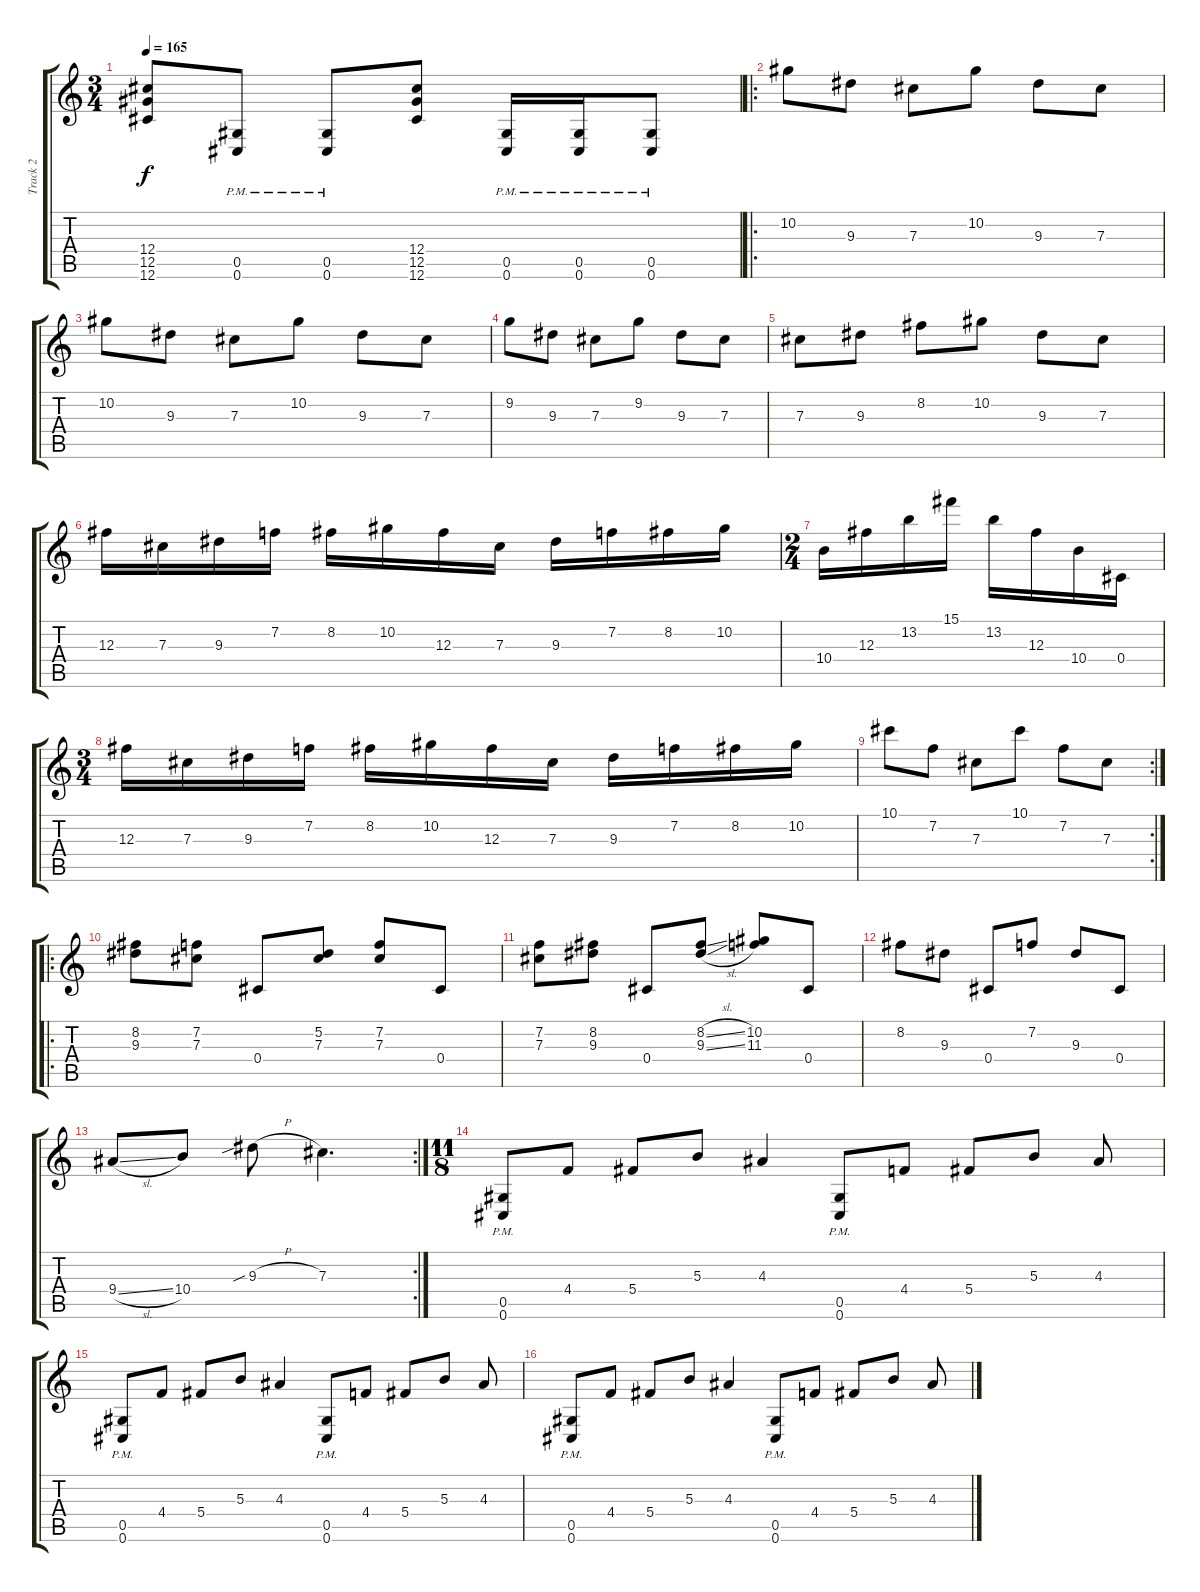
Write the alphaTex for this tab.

\track ("Track 2" "Track 2") {instrument overdrivenguitar}
\staff {score tabs}
\tuning (Eb4 Bb3 Gb3 Db3 Ab2 Db2) {hide}
\ts (3 4)
\tempo 165
\clef g2
\ks c
(12.4 12.5 12.6).8{dy f} (0.5{pm} 0.6{pm}).8 (0.5{pm} 0.6{pm}).8 (12.4 12.5 12.6).8 (0.5{pm} 0.6{pm}).16 (0.5{pm} 0.6{pm}).16 (0.5{pm} 0.6{pm}).8 |
\ro
10.2.8 9.3.8 7.3.8 10.2.8 9.3.8 7.3.8 |
10.2.8 9.3.8 7.3.8 10.2.8 9.3.8 7.3.8 |
9.2.8 9.3.8 7.3.8 9.2.8 9.3.8 7.3.8 |
7.3.8 9.3.8 8.2.8 10.2.8 9.3.8 7.3.8 |
12.3.16 7.3.16 9.3.16 7.2.16 8.2.16 10.2.16 12.3.16 7.3.16 9.3.16 7.2.16 8.2.16 10.2.16 |
\ts (2 4)
10.4.16 12.3.16 13.2.16 15.1.16 13.2.16 12.3.16 10.4.16 0.4.16 |
\ts (3 4)
12.3.16 7.3.16 9.3.16 7.2.16 8.2.16 10.2.16 12.3.16 7.3.16 9.3.16 7.2.16 8.2.16 10.2.16 |
\rc 2
10.1.8 7.2.8 7.3.8 10.1.8 7.2.8 7.3.8 |
\ro
(8.2 9.3).8 (7.2 7.3).8 0.4.8 (5.2 7.3).8 (7.2 7.3).8 0.4.8 |
(7.2 7.3).8 (8.2 9.3).8 0.4.8 (8.2{sl} 9.3{sl}).8 (10.2 11.3).8 0.4.8 |
8.2.8 9.3.8 0.4.8 7.2.8 9.3.8 0.4.8 |
\rc 2
9.4{sl}.8 10.4.8 9.3{sib h}.8 7.3.4{d} |
\ts (11 8)
(0.5{pm} 0.6{pm}).8 4.4.8 5.4.8 5.3.8 4.3.4 (0.5{pm} 0.6{pm}).8 4.4.8 5.4.8 5.3.8 4.3.8 |
(0.5{pm} 0.6{pm}).8 4.4.8 5.4.8 5.3.8 4.3.4 (0.5{pm} 0.6{pm}).8 4.4.8 5.4.8 5.3.8 4.3.8 |
(0.5{pm} 0.6{pm}).8 4.4.8 5.4.8 5.3.8 4.3.4 (0.5{pm} 0.6{pm}).8 4.4.8 5.4.8 5.3.8 4.3.8
